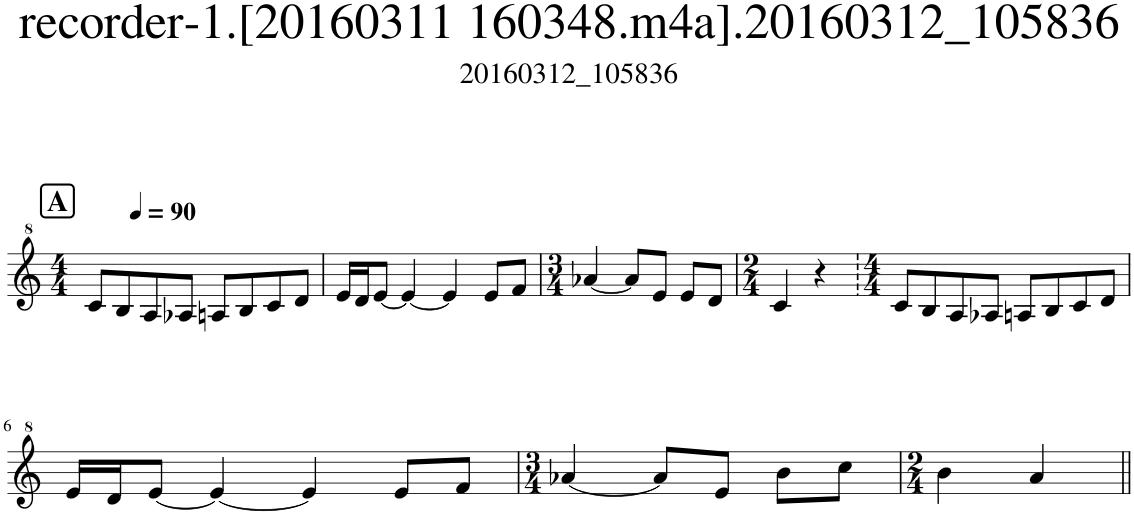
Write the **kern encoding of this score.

**kern
*part1
*staff1
*I"リコーダー
*clefG^2
*k[]
*M4/4
*MM90
!!LO:REH:place=s1:a:B:cj:fs=14:t=A
=1
8cc/L
8b/
8a/
8a-X/J
8an/L
8b/
8cc/
8dd/J
=2
16ee/LL
16dd/J
[8ee/J
4ee/_
4ee/]
8ee/L
8ff/J
=3
*M3/4
[4aa-X/
8aa-/L]
8ee/J
8ee/L
8dd/J
=4
*M2/4
4cc/
4r
=5
*M4/4
8cc/L
8b/
8a/
8a-X/J
8an/L
8b/
8cc/
8dd/J
!!LO:LB:g=z
=6
16ee/LL
16dd/J
[8ee/J
4ee/_
4ee/]
8ee/L
8ff/J
=7
*M3/4
[4aa-X/
8aa-/L]
8ee/J
8bb\L
8ccc\J
=8
*M2/4
4bb\
4aa/
=||
*-
